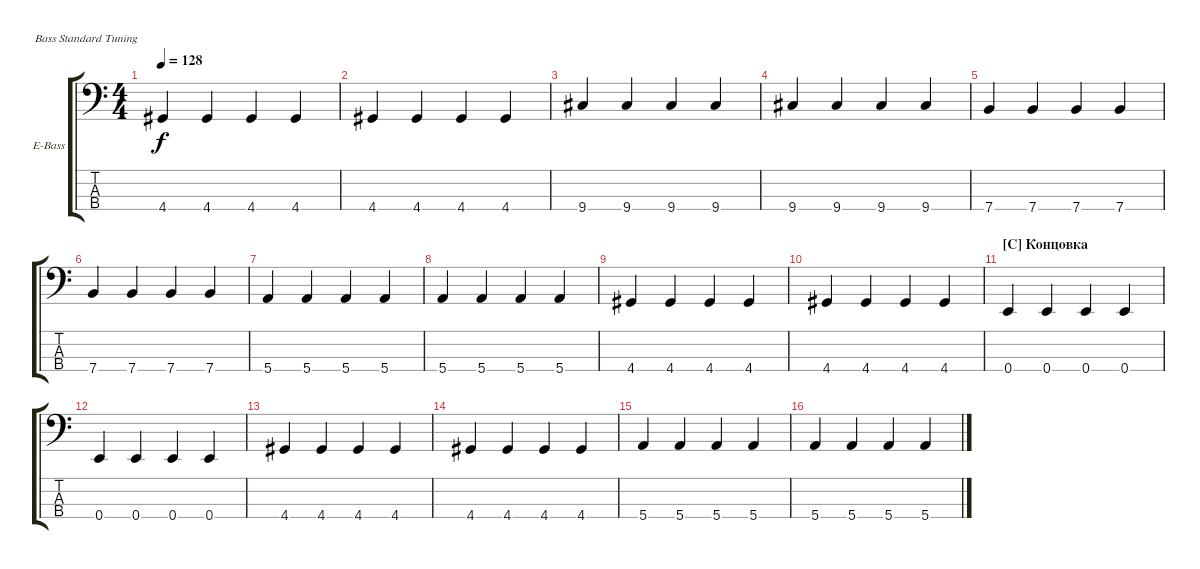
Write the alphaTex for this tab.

\defaultSystemsLayout 4
\bracketExtendMode groupsimilarinstruments
\firstSystemTrackNameOrientation horizontal
\otherSystemsTrackNameOrientation horizontal
\track ("Electric Bass" "E-Bass") {instrument electricbassfinger}
\staff {score tabs}
\tuning (G2 D2 A1 E1)
\ts (4 4)
\tempo 128
\clef f4
\ks c
4.4.4{dy f} 4.4.4 4.4.4 4.4.4 |
4.4.4 4.4.4 4.4.4 4.4.4 |
9.4.4 9.4.4 9.4.4 9.4.4 |
9.4.4 9.4.4 9.4.4 9.4.4 |
7.4.4 7.4.4 7.4.4 7.4.4 |
7.4.4 7.4.4 7.4.4 7.4.4 |
5.4.4 5.4.4 5.4.4 5.4.4 |
5.4.4 5.4.4 5.4.4 5.4.4 |
4.4.4 4.4.4 4.4.4 4.4.4 |
4.4.4 4.4.4 4.4.4 4.4.4 |
\section ("C" "Концовка")
0.4.4 0.4.4 0.4.4 0.4.4 |
0.4.4 0.4.4 0.4.4 0.4.4 |
4.4.4 4.4.4 4.4.4 4.4.4 |
4.4.4 4.4.4 4.4.4 4.4.4 |
5.4.4 5.4.4 5.4.4 5.4.4 |
5.4.4 5.4.4 5.4.4 5.4.4
